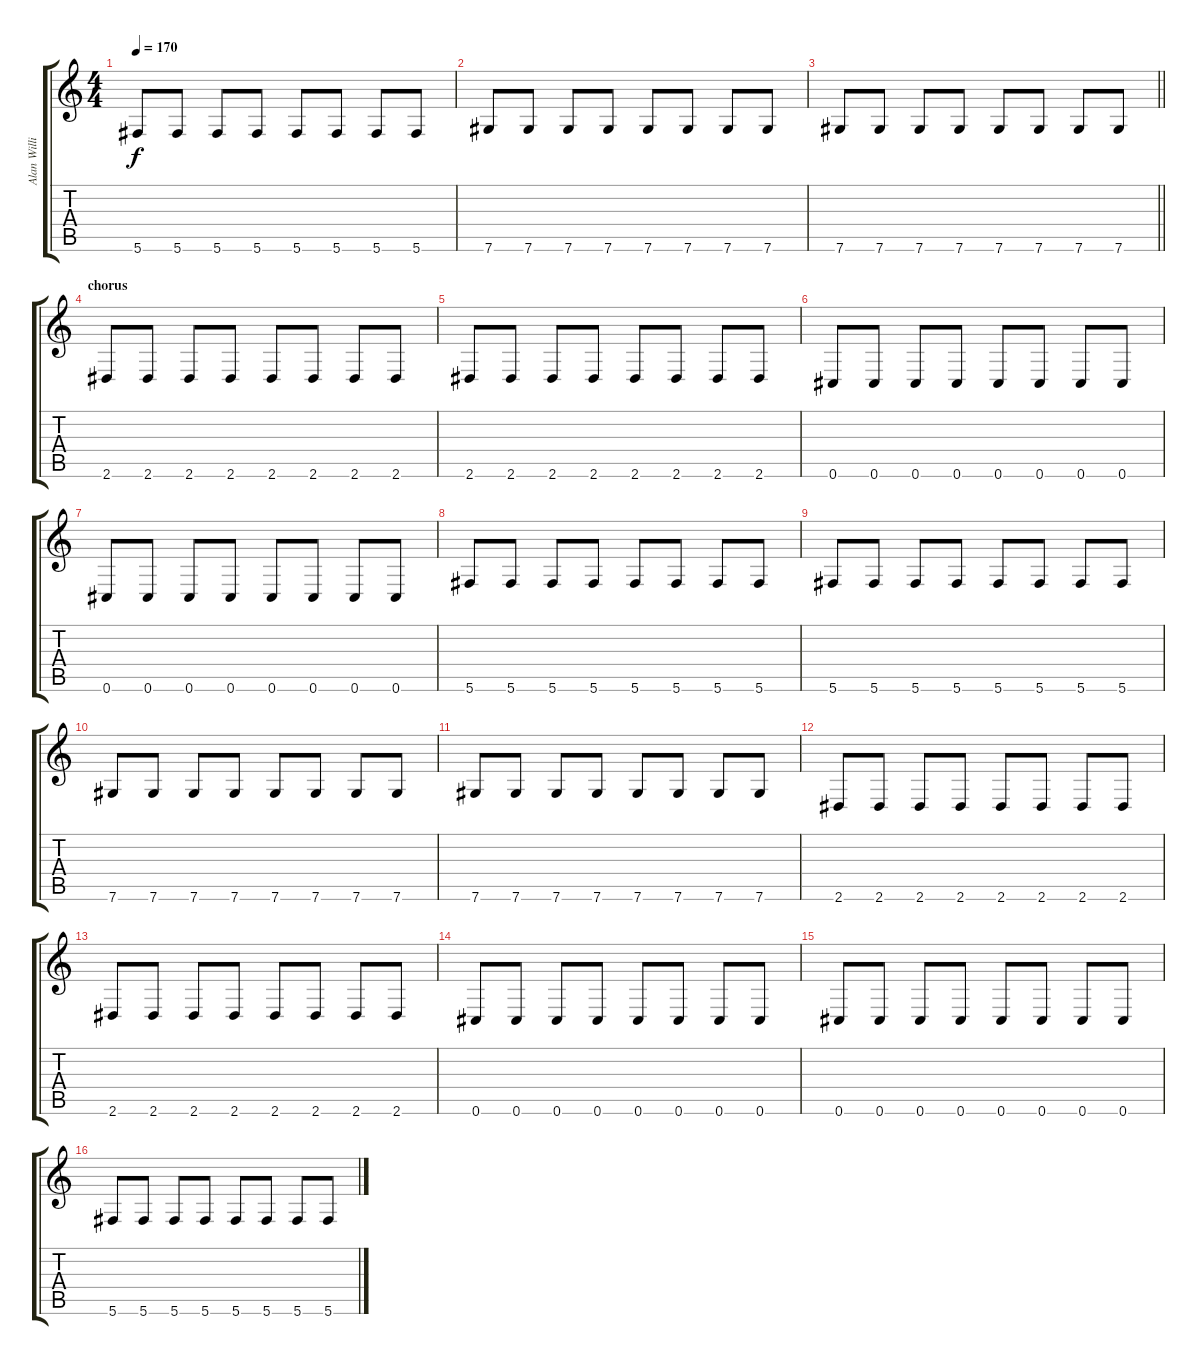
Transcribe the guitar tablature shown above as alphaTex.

\track ("Alan Williamson" "Alan Willi") {instrument electricbassfinger}
\staff {score tabs}
\tuning (Eb4 Bb3 Gb3 Db3 Ab2 Db2) {hide}
\ts (4 4)
\tempo 170
\clef g2
\ks c
5.6.8{dy f} 5.6.8 5.6.8 5.6.8 5.6.8 5.6.8 5.6.8 5.6.8 |
7.6.8 7.6.8 7.6.8 7.6.8 7.6.8 7.6.8 7.6.8 7.6.8 |
\barLineRight lightlight
7.6.8 7.6.8 7.6.8 7.6.8 7.6.8 7.6.8 7.6.8 7.6.8 |
\section ("" "chorus")
2.6.8 2.6.8 2.6.8 2.6.8 2.6.8 2.6.8 2.6.8 2.6.8 |
2.6.8 2.6.8 2.6.8 2.6.8 2.6.8 2.6.8 2.6.8 2.6.8 |
0.6.8 0.6.8 0.6.8 0.6.8 0.6.8 0.6.8 0.6.8 0.6.8 |
0.6.8 0.6.8 0.6.8 0.6.8 0.6.8 0.6.8 0.6.8 0.6.8 |
5.6.8 5.6.8 5.6.8 5.6.8 5.6.8 5.6.8 5.6.8 5.6.8 |
5.6.8 5.6.8 5.6.8 5.6.8 5.6.8 5.6.8 5.6.8 5.6.8 |
7.6.8 7.6.8 7.6.8 7.6.8 7.6.8 7.6.8 7.6.8 7.6.8 |
7.6.8 7.6.8 7.6.8 7.6.8 7.6.8 7.6.8 7.6.8 7.6.8 |
2.6.8 2.6.8 2.6.8 2.6.8 2.6.8 2.6.8 2.6.8 2.6.8 |
2.6.8 2.6.8 2.6.8 2.6.8 2.6.8 2.6.8 2.6.8 2.6.8 |
0.6.8 0.6.8 0.6.8 0.6.8 0.6.8 0.6.8 0.6.8 0.6.8 |
0.6.8 0.6.8 0.6.8 0.6.8 0.6.8 0.6.8 0.6.8 0.6.8 |
5.6.8 5.6.8 5.6.8 5.6.8 5.6.8 5.6.8 5.6.8 5.6.8
